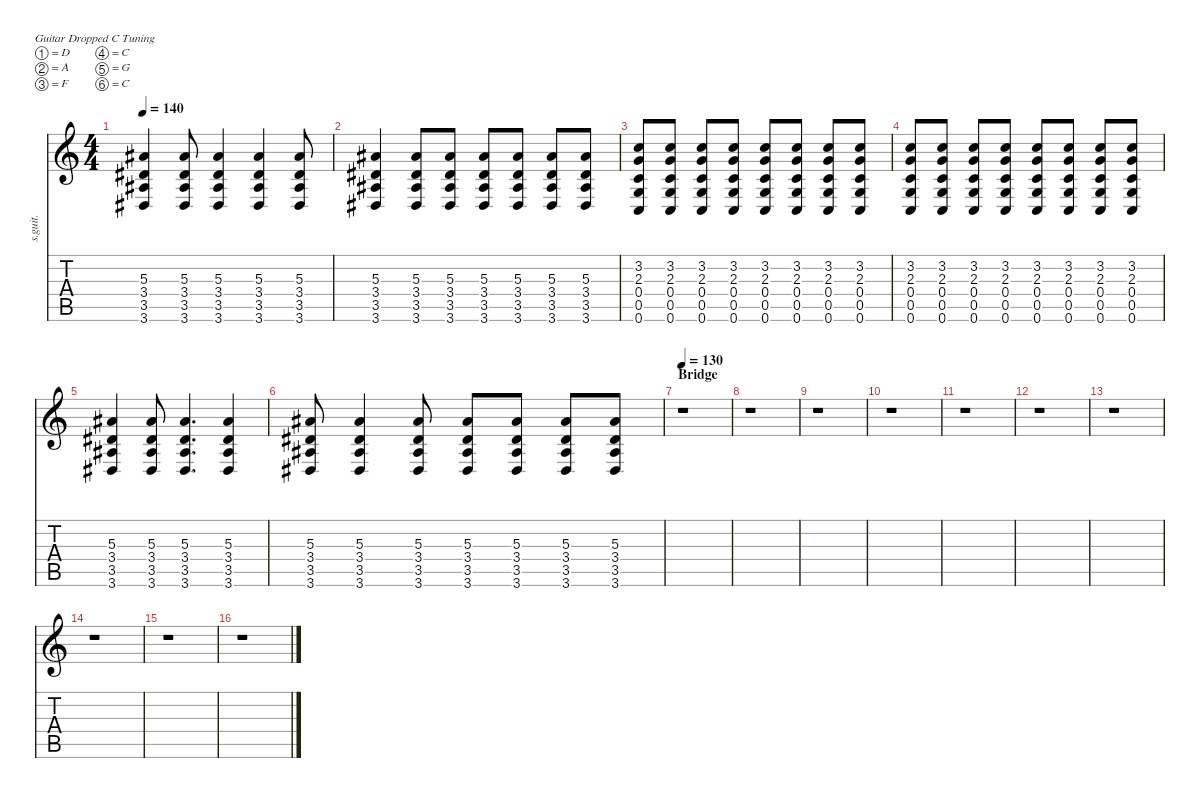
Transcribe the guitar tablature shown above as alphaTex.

\defaultSystemsLayout 4
\hideDynamics
\bracketExtendMode nobrackets
\track ("Chino Moreno" "s.guit.") {instrument distortionguitar}
\staff {score tabs}
\tuning (D4 A3 F3 C3 G2 C2)
\ts (4 4)
\tempo 140
\clef g2
\ks c
(5.3{acc #} 3.4{acc #} 3.5{acc #} 3.6{acc #}).4{lyrics (0 "") lyrics (1 "") lyrics (2 "") lyrics (3 "") lyrics (4 "") dy fff} (5.3{acc #} 3.4{acc #} 3.5{acc #} 3.6{acc #}).8{lyrics (0 "") lyrics (1 "") lyrics (2 "") lyrics (3 "") lyrics (4 "")} (5.3{acc #} 3.4{acc #} 3.5{acc #} 3.6{acc #}).4{lyrics (0 "") lyrics (1 "") lyrics (2 "") lyrics (3 "") lyrics (4 "")} (5.3{acc #} 3.4{acc #} 3.5{acc #} 3.6{acc #}).4{lyrics (0 "") lyrics (1 "") lyrics (2 "") lyrics (3 "") lyrics (4 "")} (5.3{acc #} 3.4{acc #} 3.5{acc #} 3.6{acc #}).8{lyrics (0 "") lyrics (1 "") lyrics (2 "") lyrics (3 "") lyrics (4 "")} |
(5.3{acc #} 3.4{acc #} 3.5{acc #} 3.6{acc #}).4{lyrics (0 "") lyrics (1 "") lyrics (2 "") lyrics (3 "") lyrics (4 "")} (5.3{acc #} 3.4{acc #} 3.5{acc #} 3.6{acc #}).8{lyrics (0 "") lyrics (1 "") lyrics (2 "") lyrics (3 "") lyrics (4 "")} (5.3{acc #} 3.4{acc #} 3.5{acc #} 3.6{acc #}).8{lyrics (0 "") lyrics (1 "") lyrics (2 "") lyrics (3 "") lyrics (4 "")} (5.3{acc #} 3.4{acc #} 3.5{acc #} 3.6{acc #}).8{lyrics (0 "") lyrics (1 "") lyrics (2 "") lyrics (3 "") lyrics (4 "")} (5.3{acc #} 3.4{acc #} 3.5{acc #} 3.6{acc #}).8{lyrics (0 "") lyrics (1 "") lyrics (2 "") lyrics (3 "") lyrics (4 "")} (5.3{acc #} 3.4{acc #} 3.5{acc #} 3.6{acc #}).8{lyrics (0 "") lyrics (1 "") lyrics (2 "") lyrics (3 "") lyrics (4 "")} (5.3{acc #} 3.4{acc #} 3.5{acc #} 3.6{acc #}).8{lyrics (0 "") lyrics (1 "") lyrics (2 "") lyrics (3 "") lyrics (4 "")} |
(3.2 2.3 0.4 0.5 0.6).8{lyrics (0 "") lyrics (1 "") lyrics (2 "") lyrics (3 "") lyrics (4 "")} (3.2 2.3 0.4 0.5 0.6).8{lyrics (0 "") lyrics (1 "") lyrics (2 "") lyrics (3 "") lyrics (4 "")} (3.2 2.3 0.4 0.5 0.6).8{lyrics (0 "") lyrics (1 "") lyrics (2 "") lyrics (3 "") lyrics (4 "")} (3.2 2.3 0.4 0.5 0.6).8{lyrics (0 "") lyrics (1 "") lyrics (2 "") lyrics (3 "") lyrics (4 "")} (3.2 2.3 0.4 0.5 0.6).8{lyrics (0 "") lyrics (1 "") lyrics (2 "") lyrics (3 "") lyrics (4 "")} (3.2 2.3 0.4 0.5 0.6).8{lyrics (0 "") lyrics (1 "") lyrics (2 "") lyrics (3 "") lyrics (4 "")} (3.2 2.3 0.4 0.5 0.6).8{lyrics (0 "") lyrics (1 "") lyrics (2 "") lyrics (3 "") lyrics (4 "")} (3.2 2.3 0.4 0.5 0.6).8{lyrics (0 "") lyrics (1 "") lyrics (2 "") lyrics (3 "") lyrics (4 "")} |
(3.2 2.3 0.4 0.5 0.6).8{lyrics (0 "") lyrics (1 "") lyrics (2 "") lyrics (3 "") lyrics (4 "")} (3.2 2.3 0.4 0.5 0.6).8{lyrics (0 "") lyrics (1 "") lyrics (2 "") lyrics (3 "") lyrics (4 "")} (3.2 2.3 0.4 0.5 0.6).8{lyrics (0 "") lyrics (1 "") lyrics (2 "") lyrics (3 "") lyrics (4 "")} (3.2 2.3 0.4 0.5 0.6).8{lyrics (0 "") lyrics (1 "") lyrics (2 "") lyrics (3 "") lyrics (4 "")} (3.2 2.3 0.4 0.5 0.6).8{lyrics (0 "") lyrics (1 "") lyrics (2 "") lyrics (3 "") lyrics (4 "")} (3.2 2.3 0.4 0.5 0.6).8{lyrics (0 "") lyrics (1 "") lyrics (2 "") lyrics (3 "") lyrics (4 "")} (3.2 2.3 0.4 0.5 0.6).8{lyrics (0 "") lyrics (1 "") lyrics (2 "") lyrics (3 "") lyrics (4 "")} (3.2 2.3 0.4 0.5 0.6).8{lyrics (0 "") lyrics (1 "") lyrics (2 "") lyrics (3 "") lyrics (4 "")} |
(5.3{acc #} 3.4{acc #} 3.5{acc #} 3.6{acc #}).4{lyrics (0 "") lyrics (1 "") lyrics (2 "") lyrics (3 "") lyrics (4 "")} (5.3{acc #} 3.4{acc #} 3.5{acc #} 3.6{acc #}).8{lyrics (0 "") lyrics (1 "") lyrics (2 "") lyrics (3 "") lyrics (4 "")} (5.3{acc #} 3.4{acc #} 3.5{acc #} 3.6{acc #}).4{d lyrics (0 "") lyrics (1 "") lyrics (2 "") lyrics (3 "") lyrics (4 "")} (5.3{acc #} 3.4{acc #} 3.5{acc #} 3.6{acc #}).4{lyrics (0 "") lyrics (1 "") lyrics (2 "") lyrics (3 "") lyrics (4 "")} |
(5.3{acc #} 3.4{acc #} 3.5{acc #} 3.6{acc #}).8{lyrics (0 "") lyrics (1 "") lyrics (2 "") lyrics (3 "") lyrics (4 "")} (5.3{acc #} 3.4{acc #} 3.5{acc #} 3.6{acc #}).4{lyrics (0 "") lyrics (1 "") lyrics (2 "") lyrics (3 "") lyrics (4 "")} (5.3{acc #} 3.4{acc #} 3.5{acc #} 3.6{acc #}).8{lyrics (0 "") lyrics (1 "") lyrics (2 "") lyrics (3 "") lyrics (4 "")} (5.3{acc #} 3.4{acc #} 3.5{acc #} 3.6{acc #}).8{lyrics (0 "") lyrics (1 "") lyrics (2 "") lyrics (3 "") lyrics (4 "")} (5.3{acc #} 3.4{acc #} 3.5{acc #} 3.6{acc #}).8{lyrics (0 "") lyrics (1 "") lyrics (2 "") lyrics (3 "") lyrics (4 "")} (5.3{acc #} 3.4{acc #} 3.5{acc #} 3.6{acc #}).8{lyrics (0 "") lyrics (1 "") lyrics (2 "") lyrics (3 "") lyrics (4 "")} (5.3{acc #} 3.4{acc #} 3.5{acc #} 3.6{acc #}).8{lyrics (0 "") lyrics (1 "") lyrics (2 "") lyrics (3 "") lyrics (4 "")} |
\section ("" "Bridge")
\tempo 130
r.1 |
r.1 |
r.1 |
r.1 |
r.1 |
r.1 |
r.1 |
r.1 |
r.1 |
r.1
